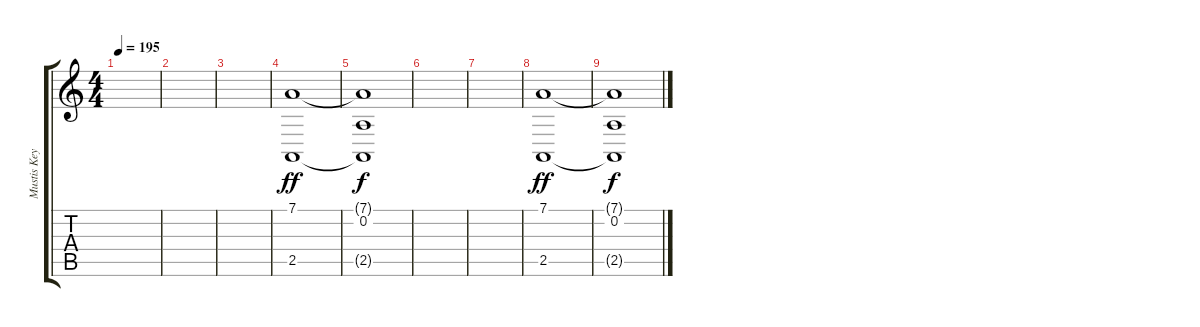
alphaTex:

\track ("Mustis Keyboards" "Mustis Key") {instrument pad4choir}
\staff {score tabs}
\tuning (D4 A3 F3 C3 G2 D2) {hide}
\ts (4 4)
\tempo 195
\clef g2
\ks c
|
|
|
(7.1 2.5).1{dy ff} |
(7.1{t} 0.2 2.5{t}).1{dy f} |
|
|
(7.1 2.5).1{dy ff} |
(7.1{t} 0.2 2.5{t}).1{dy f}
